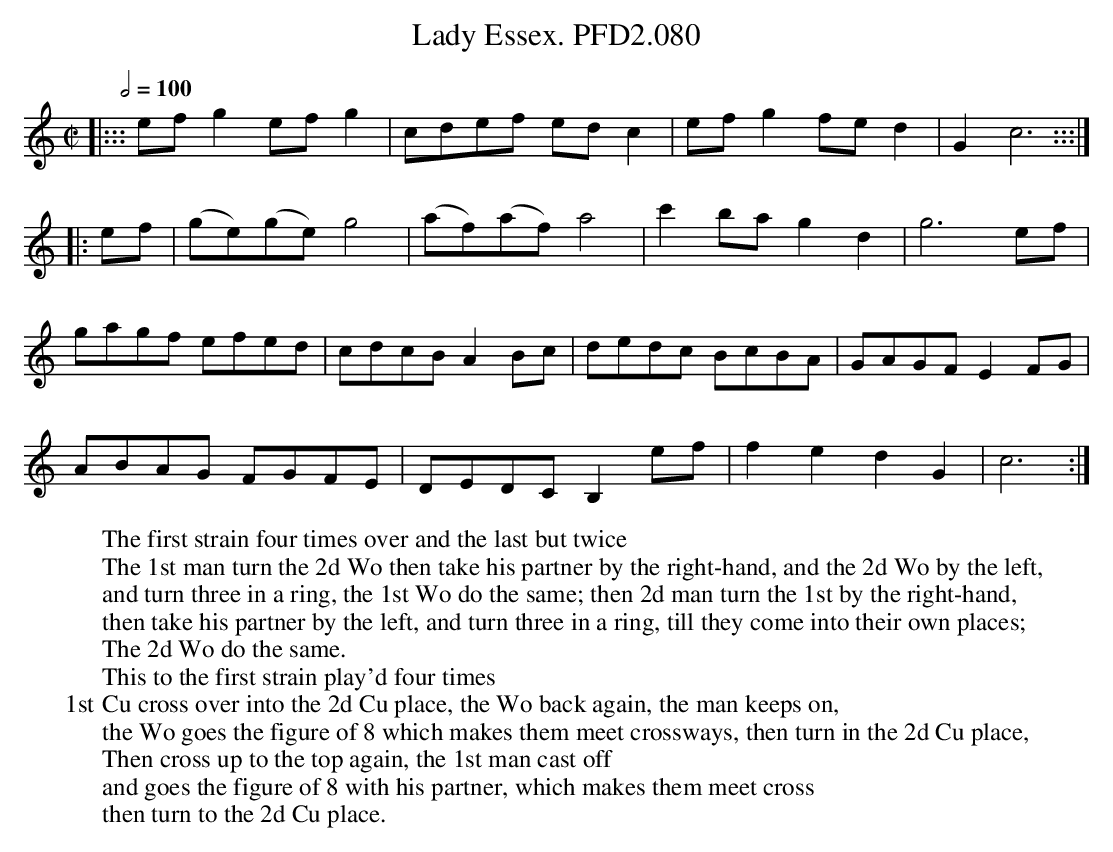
X:1
T:Lady Essex. PFD2.080
M:C|
L:1/8
Q:1/2=100
W:The first strain four times over and the last but twice
W:The 1st man turn the 2d Wo then take his partner by the right-hand, and the 2d Wo by the left,
W:and turn three in a ring, the 1st Wo do the same; then 2d man turn the 1st by the right-hand,
W:then take his partner by the left, and turn three in a ring, till they come into their own places;
W:The 2d Wo do the same.
W:This to the first strain play'd four times
W:1st Cu cross over into the 2d Cu place, the Wo back again, the man keeps on,
W:the Wo goes the figure of 8 which makes them meet crossways, then turn in the 2d Cu place,
W:Then cross up to the top again, the 1st man cast off
W:and goes the figure of 8 with his partner, which makes them meet cross
W:then turn to the 2d Cu place.
K:C
|:::efg2 efg2|cdef edc2|efg2 fed2|G2c6:::|
|:ef|(ge)(ge) g4|(af)(af)a4|c'2ba g2d2|g6ef|
gagf efed|cdcB A2Bc|dedc BcBA|GAGF E2FG|
ABAG FGFE|DEDC B,2 ef|f2e2 d2G2|c6:|
